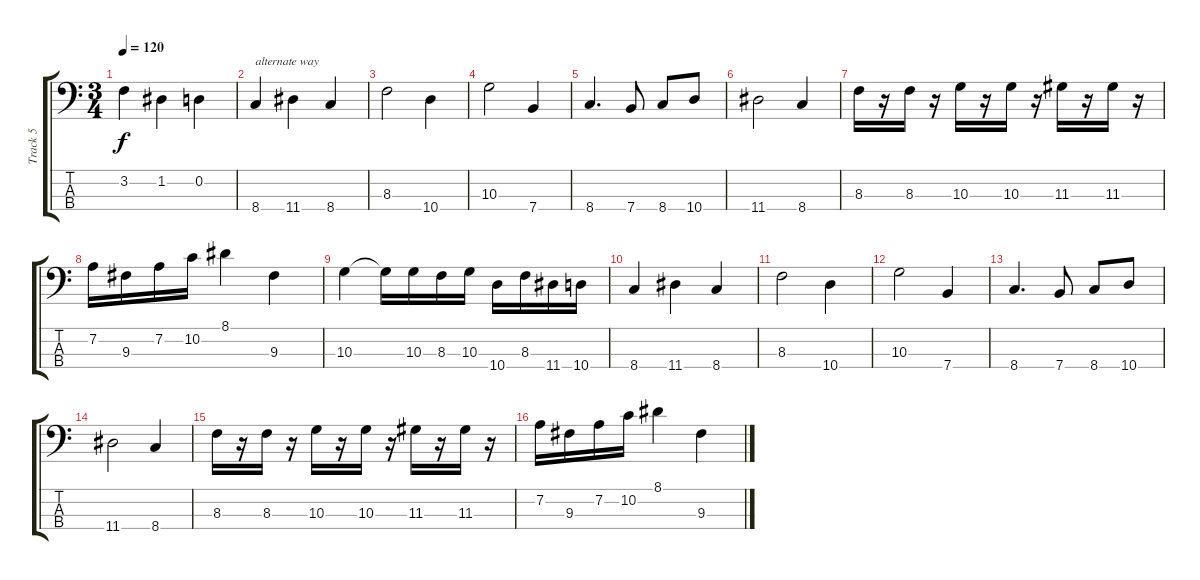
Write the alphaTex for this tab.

\track ("Track 5" "Track 5") {instrument contrabass}
\staff {score tabs}
\tuning (G2 D2 A1 E1) {hide}
\ts (3 4)
\tempo 120
\clef f4
\ks c
3.2.4{dy f} 1.2.4 0.2.4 |
8.4.4{txt "alternate way"} 11.4.4 8.4.4 |
8.3.2 10.4.4 |
10.3.2 7.4.4 |
8.4.4{d} 7.4.8 8.4.8 10.4.8 |
11.4.2 8.4.4 |
8.3.16 r.16 8.3.16 r.16 10.3.16 r.16 10.3.16 r.16 11.3.16 r.16 11.3.16 r.16 |
7.2.16 9.3.16 7.2.16 10.2.16 8.1.4 9.3.4 |
10.3.4 10.3{t}.16 10.3.16 8.3.16 10.3.16 10.4.16 8.3.16 11.4.16 10.4.16 |
8.4.4 11.4.4 8.4.4 |
8.3.2 10.4.4 |
10.3.2 7.4.4 |
8.4.4{d} 7.4.8 8.4.8 10.4.8 |
11.4.2 8.4.4 |
8.3.16 r.16 8.3.16 r.16 10.3.16 r.16 10.3.16 r.16 11.3.16 r.16 11.3.16 r.16 |
7.2.16 9.3.16 7.2.16 10.2.16 8.1.4 9.3.4
